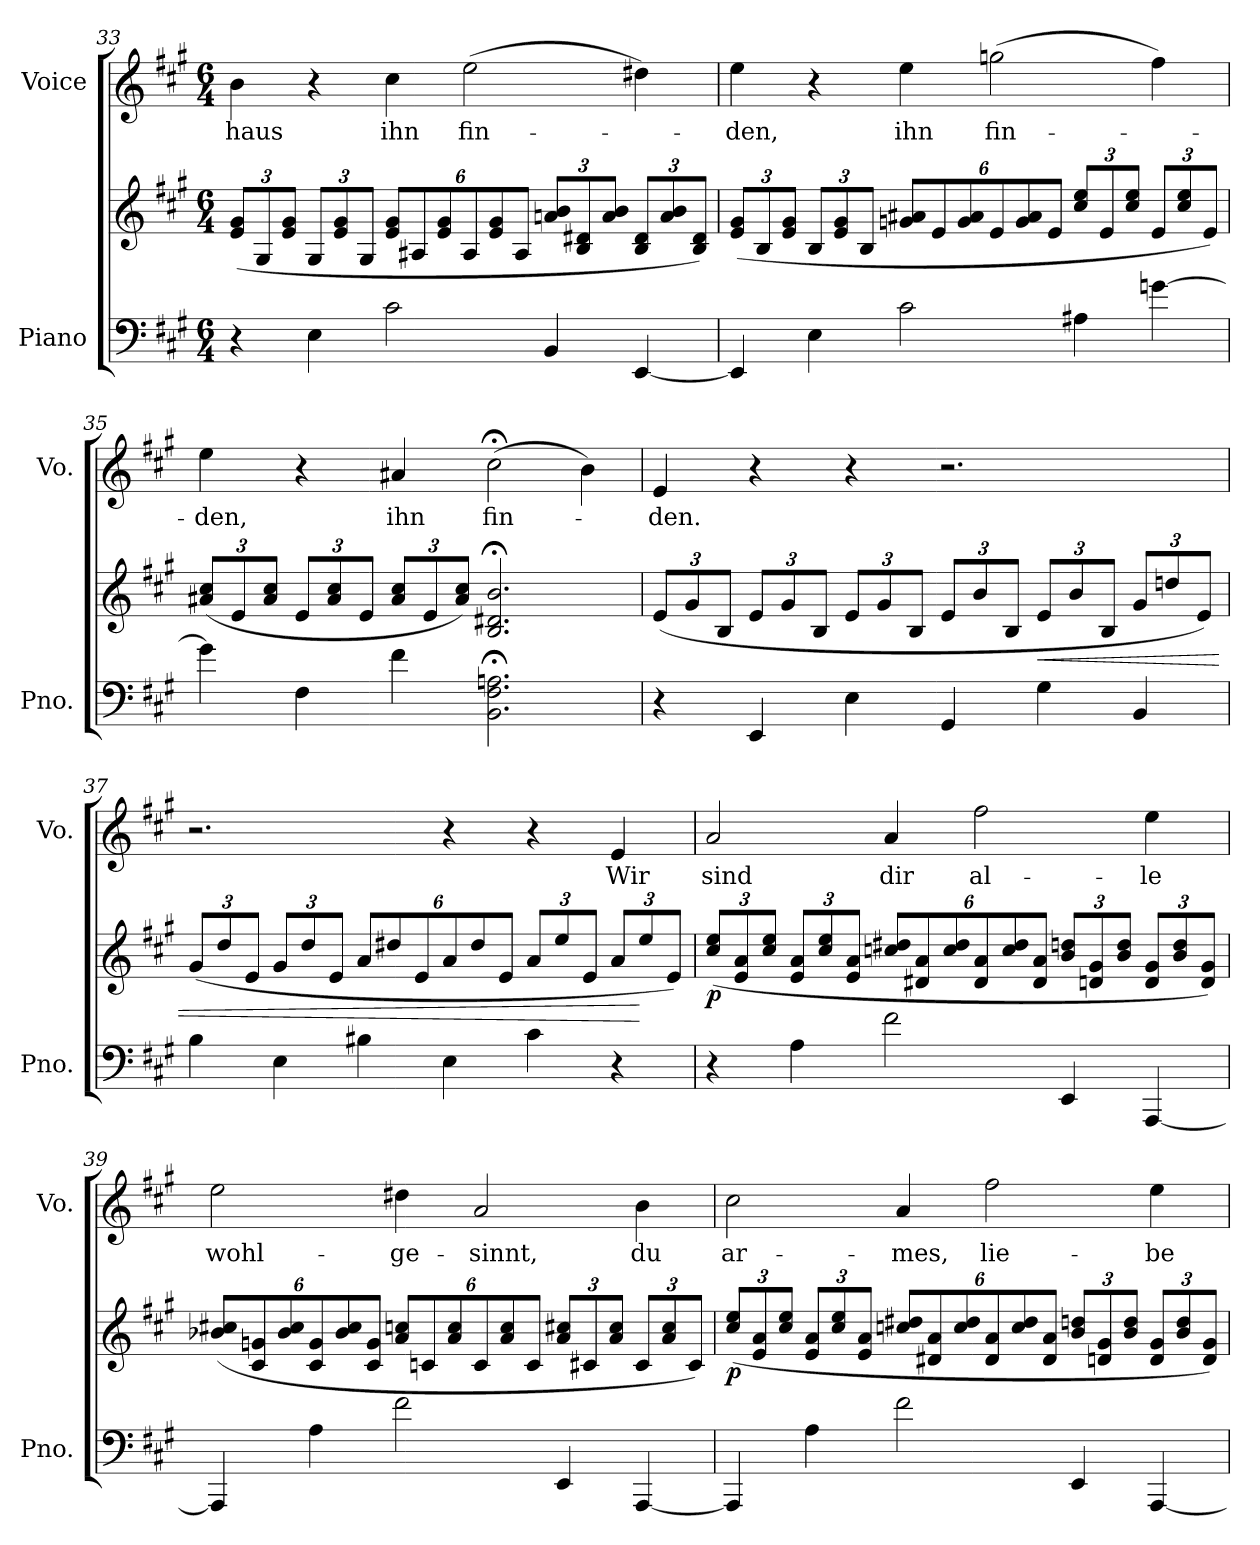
**kern	**kern	**dynam	**kern	**text
*part2	*part2	*part2	*part1	*part1
*staff3	*staff2	*staff2/3	*staff1	*staff1
*I"Piano	*	*	*I"Voice	*
*I'Pno.	*	*	*I'Vo.	*
!!LO:LB:g=z
*clefF4	*clefG2	*	*clefG2	*
*k[f#c#g#]	*k[f#c#g#]	*	*k[f#c#g#]	*
*M6/4	*M6/4	*	*M6/4	*
*	*Xbrackettup	*	*	*
=33	=33	=33	=33	=33
!	!	!	!	!LO:LY:b
4r	(>12e/ 12g#/L	.	4b\	-haus
.	12G#/	.	.	.
.	12e/ 12g#/J	.	.	.
4E\	12G#/L	.	4r	.
.	12e/ 12g#/	.	.	.
.	12G#/J	.	.	.
!	!	!	!	!LO:LY:b
2c#\	12e/ 12g#/L	.	4cc#\	ihn
.	12A#X/	.	.	.
.	12e/ 12g#/	.	.	.
!	!	!	!	!LO:LY:b
.	12A#/	.	(>2ee\	fin-
.	12e/ 12g#/	.	.	.
.	12A#/J	.	.	.
4BB/	12an/ 12b/L	.	.	.
.	12B/ 12d#X/	.	.	.
.	12a/ 12b/J	.	.	.
[4EE/	12B/ 12d#/L	.	4dd#X\)	.
.	12a/ 12b/	.	.	.
.	12B/ 12d#/J)	.	.	.
=34	=34	=34	=34	=34
!	!	!	!	!LO:LY:b
4EE/]	(>12e/ 12g#/L	.	4ee\	-den,
.	12B/	.	.	.
.	12e/ 12g#/J	.	.	.
4E\	12B/L	.	4r	.
.	12e/ 12g#/	.	.	.
.	12B/J	.	.	.
!	!	!	!	!LO:LY:b
2c#\	12gn/ 12a#X/L	.	4ee\	ihn
.	12e/	.	.	.
.	12g/ 12a#/	.	.	.
!	!	!	!	!LO:LY:b
.	12e/	.	(>2ggn\	fin-
.	12g/ 12a#/	.	.	.
.	12e/J	.	.	.
4A#X\	12cc#/ 12ee/L	.	.	.
.	12e/	.	.	.
.	12cc#/ 12ee/J	.	.	.
[4gn\	12e/L	.	4ff#\)	.
.	12cc#/ 12ee/	.	.	.
.	12e/J)	.	.	.
=35	=35	=35	=35	=35
!	!	!	!	!LO:LY:b
4g\]	(>12a#X/ 12cc#/L	.	4ee\	-den,
.	12e/	.	.	.
.	12a#/ 12cc#/J	.	.	.
4F#\	12e/L	.	4r	.
.	12a#/ 12cc#/	.	.	.
.	12e/J	.	.	.
!	!	!	!	!LO:LY:b
4f#\	12a#/ 12cc#/L	.	4a#X/	ihn
.	12e/	.	.	.
.	12a#/ 12cc#/J)	.	.	.
!	!	!	!	!LO:LY:b
2.BB\;< 2.F#\;< 2.An\;<	2.B/;< 2.d#X/;< 2.b/;<	.	(>2cc#;<\	fin-
.	.	.	4b\)	.
!!LO:PB:g=z
=36	=36	=36	=36	=36
!	!	!	!	!LO:LY:b
4r	(>12e/L	.	4e/	-den.
.	12g#/	.	.	.
.	12B/J	.	.	.
4EE/	12e/L	.	4r	.
.	12g#/	.	.	.
.	12B/J	.	.	.
4E\	12e/L	.	4r	.
.	12g#/	.	.	.
.	12B/J	.	.	.
4GG#/	12e/L	.	2.r	.
.	12b/	.	.	.
.	12B/J	.	.	.
!	!	!LO:HP:b	!	!
4G#\	12e/L	<	.	.
.	12b/	.	.	.
.	12B/J	.	.	.
4BB/	12g#/L	.	.	.
.	12ddn/	.	.	.
.	12e/J)	.	.	.
=37	=37	=37	=37	=37
4B\	(>12g#/L	.	2.r	.
.	12dd/	.	.	.
.	12e/J	.	.	.
4E\	12g#/L	.	.	.
.	12dd/	.	.	.
.	12e/J	.	.	.
4B#X\	12a/L	.	.	.
.	12dd#X/	.	.	.
.	12e/	.	.	.
4E\	12a/	.	4r	.
.	12dd#/	.	.	.
.	12e/J	.	.	.
4c#\	12a/L	.	4r	.
.	12ee/	.	.	.
.	12e/J	.	.	.
!	!	!	!	!LO:LY:b
4r	12a/L	.	4e/	Wir
.	12ee/	[	.	.
.	12e/J)	.	.	.
!!LO:LB:g=z
=38	=38	=38	=38	=38
!	!	!LO:DY:b	!	!LO:LY:b
4r	(>12cc#/ 12ee/L	p	2a/	sind
.	12e/ 12a/	.	.	.
.	12cc#/ 12ee/J	.	.	.
4A\	12e/ 12a/L	.	.	.
.	12cc#/ 12ee/	.	.	.
.	12e/ 12a/J	.	.	.
!	!	!	!	!LO:LY:b
2f#\	12ccn/ 12dd#X/L	.	4a/	dir
.	12d#X/ 12a/	.	.	.
.	12cc/ 12dd#/	.	.	.
!	!	!	!	!LO:LY:b
.	12d#/ 12a/	.	2ff#\	al-
.	12cc/ 12dd#/	.	.	.
.	12d#/ 12a/J	.	.	.
4EE/	12b/ 12ddn/L	.	.	.
.	12dn/ 12g#/	.	.	.
.	12b/ 12dd/J	.	.	.
!	!	!	!	!LO:LY:b
[4AAA/	12d/ 12g#/L	.	4ee\	-le
.	12b/ 12dd/	.	.	.
.	12d/ 12g#/J)	.	.	.
=39	=39	=39	=39	=39
!	!	!	!	!LO:LY:b
4AAA/]	(>12b-X/ 12cc#X/L	.	2ee\	wohl-
.	12c#/ 12gn/	.	.	.
.	12b-/ 12cc#/	.	.	.
4A\	12c#/ 12g/	.	.	.
.	12b-/ 12cc#/	.	.	.
.	12c#/ 12g/J	.	.	.
!	!	!	!	!LO:LY:b
2f#\	12a/ 12ccn/L	.	4dd#X\	-ge-
.	12cn/	.	.	.
.	12a/ 12cc/	.	.	.
!	!	!	!	!LO:LY:b
.	12c/	.	2a/	-sinnt,
.	12a/ 12cc/	.	.	.
.	12c/J	.	.	.
4EE/	12a/ 12cc#X/L	.	.	.
.	12c#X/	.	.	.
.	12a/ 12cc#/J	.	.	.
!	!	!	!	!LO:LY:b
[4AAA/	12c#/L	.	4b\	du
.	12a/ 12cc#/	.	.	.
.	12c#/J)	.	.	.
!!LO:LB:g=z
=40	=40	=40	=40	=40
!	!	!LO:DY:b	!	!LO:LY:b
4AAA/]	(>12cc#/ 12ee/L	p	2cc#\	ar-
.	12e/ 12a/	.	.	.
.	12cc#/ 12ee/J	.	.	.
4A\	12e/ 12a/L	.	.	.
.	12cc#/ 12ee/	.	.	.
.	12e/ 12a/J	.	.	.
!	!	!	!	!LO:LY:b
2f#\	12ccn/ 12dd#X/L	.	4a/	-mes,
.	12d#X/ 12a/	.	.	.
.	12cc/ 12dd#/	.	.	.
!	!	!	!	!LO:LY:b
.	12d#/ 12a/	.	2ff#\	lie-
.	12cc/ 12dd#/	.	.	.
.	12d#/ 12a/J	.	.	.
4EE/	12b/ 12ddn/L	.	.	.
.	12dn/ 12g#/	.	.	.
.	12b/ 12dd/J	.	.	.
!	!	!	!	!LO:LY:b
[4AAA/	12d/ 12g#/L	.	4ee\	-be-
.	12b/ 12dd/	.	.	.
.	12d/ 12g#/J)	.	.	.
=	=	=	=	=
*-	*-	*-	*-	*-
